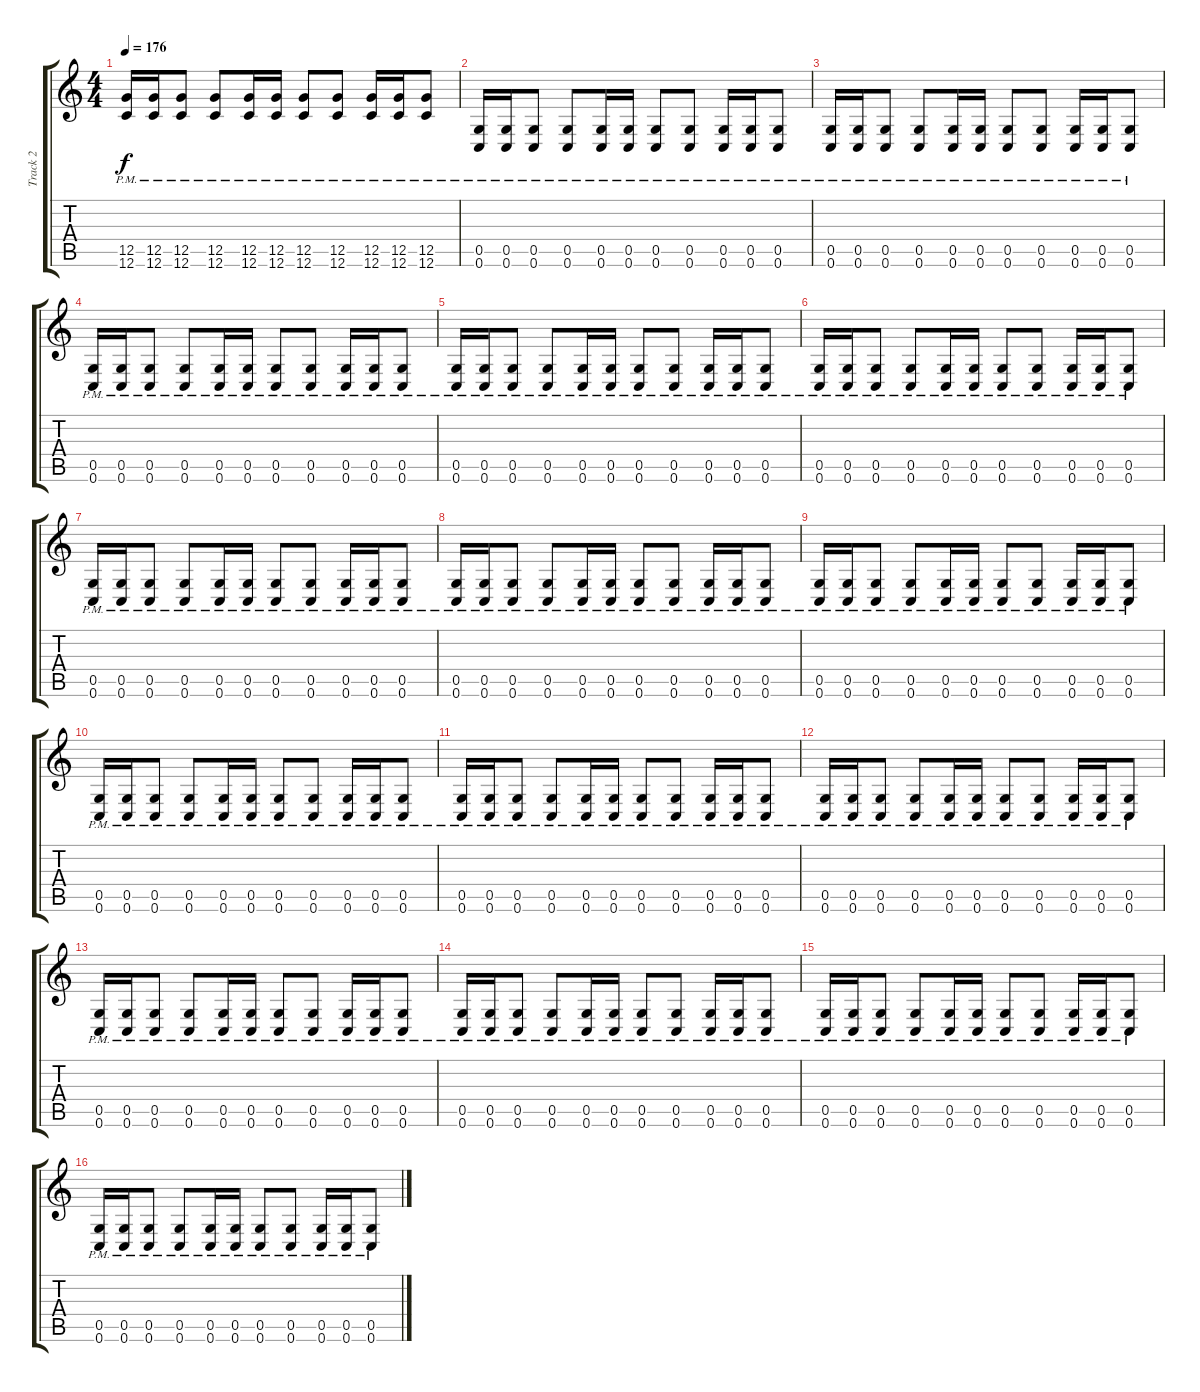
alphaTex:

\track ("Track 2" "Track 2") {instrument distortionguitar}
\staff {score tabs}
\tuning (D4 A3 F3 C3 G2 C2) {hide}
\ts (4 4)
\tempo 176
\clef g2
\ks c
(12.5{pm} 12.6).16{dy f} (12.5{pm} 12.6).16 (12.5{pm} 12.6).8 (12.5{pm} 12.6).8 (12.5{pm} 12.6).16 (12.5{pm} 12.6).16 (12.5{pm} 12.6).8 (12.5{pm} 12.6).8 (12.5{pm} 12.6).16 (12.5{pm} 12.6).16 (12.5{pm} 12.6).8 |
(0.5{pm} 0.6).16 (0.5{pm} 0.6).16 (0.5{pm} 0.6).8 (0.5{pm} 0.6).8 (0.5{pm} 0.6).16 (0.5{pm} 0.6).16 (0.5{pm} 0.6).8 (0.5{pm} 0.6).8 (0.5{pm} 0.6).16 (0.5{pm} 0.6).16 (0.5{pm} 0.6).8 |
(0.5{pm} 0.6).16 (0.5{pm} 0.6).16 (0.5{pm} 0.6).8 (0.5{pm} 0.6).8 (0.5{pm} 0.6).16 (0.5{pm} 0.6).16 (0.5{pm} 0.6).8 (0.5{pm} 0.6).8 (0.5{pm} 0.6).16 (0.5{pm} 0.6).16 (0.5{pm} 0.6).8 |
(0.5{pm} 0.6).16 (0.5{pm} 0.6).16 (0.5{pm} 0.6).8 (0.5{pm} 0.6).8 (0.5{pm} 0.6).16 (0.5{pm} 0.6).16 (0.5{pm} 0.6).8 (0.5{pm} 0.6).8 (0.5{pm} 0.6).16 (0.5{pm} 0.6).16 (0.5{pm} 0.6).8 |
(0.5{pm} 0.6).16 (0.5{pm} 0.6).16 (0.5{pm} 0.6).8 (0.5{pm} 0.6).8 (0.5{pm} 0.6).16 (0.5{pm} 0.6).16 (0.5{pm} 0.6).8 (0.5{pm} 0.6).8 (0.5{pm} 0.6).16 (0.5{pm} 0.6).16 (0.5{pm} 0.6).8 |
(0.5{pm} 0.6).16 (0.5{pm} 0.6).16 (0.5{pm} 0.6).8 (0.5{pm} 0.6).8 (0.5{pm} 0.6).16 (0.5{pm} 0.6).16 (0.5{pm} 0.6).8 (0.5{pm} 0.6).8 (0.5{pm} 0.6).16 (0.5{pm} 0.6).16 (0.5{pm} 0.6).8 |
(0.5{pm} 0.6).16 (0.5{pm} 0.6).16 (0.5{pm} 0.6).8 (0.5{pm} 0.6).8 (0.5{pm} 0.6).16 (0.5{pm} 0.6).16 (0.5{pm} 0.6).8 (0.5{pm} 0.6).8 (0.5{pm} 0.6).16 (0.5{pm} 0.6).16 (0.5{pm} 0.6).8 |
(0.5{pm} 0.6).16 (0.5{pm} 0.6).16 (0.5{pm} 0.6).8 (0.5{pm} 0.6).8 (0.5{pm} 0.6).16 (0.5{pm} 0.6).16 (0.5{pm} 0.6).8 (0.5{pm} 0.6).8 (0.5{pm} 0.6).16 (0.5{pm} 0.6).16 (0.5{pm} 0.6).8 |
(0.5{pm} 0.6).16 (0.5{pm} 0.6).16 (0.5{pm} 0.6).8 (0.5{pm} 0.6).8 (0.5{pm} 0.6).16 (0.5{pm} 0.6).16 (0.5{pm} 0.6).8 (0.5{pm} 0.6).8 (0.5{pm} 0.6).16 (0.5{pm} 0.6).16 (0.5{pm} 0.6).8 |
(0.5{pm} 0.6).16 (0.5{pm} 0.6).16 (0.5{pm} 0.6).8 (0.5{pm} 0.6).8 (0.5{pm} 0.6).16 (0.5{pm} 0.6).16 (0.5{pm} 0.6).8 (0.5{pm} 0.6).8 (0.5{pm} 0.6).16 (0.5{pm} 0.6).16 (0.5{pm} 0.6).8 |
(0.5{pm} 0.6).16 (0.5{pm} 0.6).16 (0.5{pm} 0.6).8 (0.5{pm} 0.6).8 (0.5{pm} 0.6).16 (0.5{pm} 0.6).16 (0.5{pm} 0.6).8 (0.5{pm} 0.6).8 (0.5{pm} 0.6).16 (0.5{pm} 0.6).16 (0.5{pm} 0.6).8 |
(0.5{pm} 0.6).16 (0.5{pm} 0.6).16 (0.5{pm} 0.6).8 (0.5{pm} 0.6).8 (0.5{pm} 0.6).16 (0.5{pm} 0.6).16 (0.5{pm} 0.6).8 (0.5{pm} 0.6).8 (0.5{pm} 0.6).16 (0.5{pm} 0.6).16 (0.5{pm} 0.6).8 |
(0.5{pm} 0.6).16 (0.5{pm} 0.6).16 (0.5{pm} 0.6).8 (0.5{pm} 0.6).8 (0.5{pm} 0.6).16 (0.5{pm} 0.6).16 (0.5{pm} 0.6).8 (0.5{pm} 0.6).8 (0.5{pm} 0.6).16 (0.5{pm} 0.6).16 (0.5{pm} 0.6).8 |
(0.5{pm} 0.6).16 (0.5{pm} 0.6).16 (0.5{pm} 0.6).8 (0.5{pm} 0.6).8 (0.5{pm} 0.6).16 (0.5{pm} 0.6).16 (0.5{pm} 0.6).8 (0.5{pm} 0.6).8 (0.5{pm} 0.6).16 (0.5{pm} 0.6).16 (0.5{pm} 0.6).8 |
(0.5{pm} 0.6).16 (0.5{pm} 0.6).16 (0.5{pm} 0.6).8 (0.5{pm} 0.6).8 (0.5{pm} 0.6).16 (0.5{pm} 0.6).16 (0.5{pm} 0.6).8 (0.5{pm} 0.6).8 (0.5{pm} 0.6).16 (0.5{pm} 0.6).16 (0.5{pm} 0.6).8 |
(0.5{pm} 0.6).16 (0.5{pm} 0.6).16 (0.5{pm} 0.6).8 (0.5{pm} 0.6).8 (0.5{pm} 0.6).16 (0.5{pm} 0.6).16 (0.5{pm} 0.6).8 (0.5{pm} 0.6).8 (0.5{pm} 0.6).16 (0.5{pm} 0.6).16 (0.5{pm} 0.6).8
